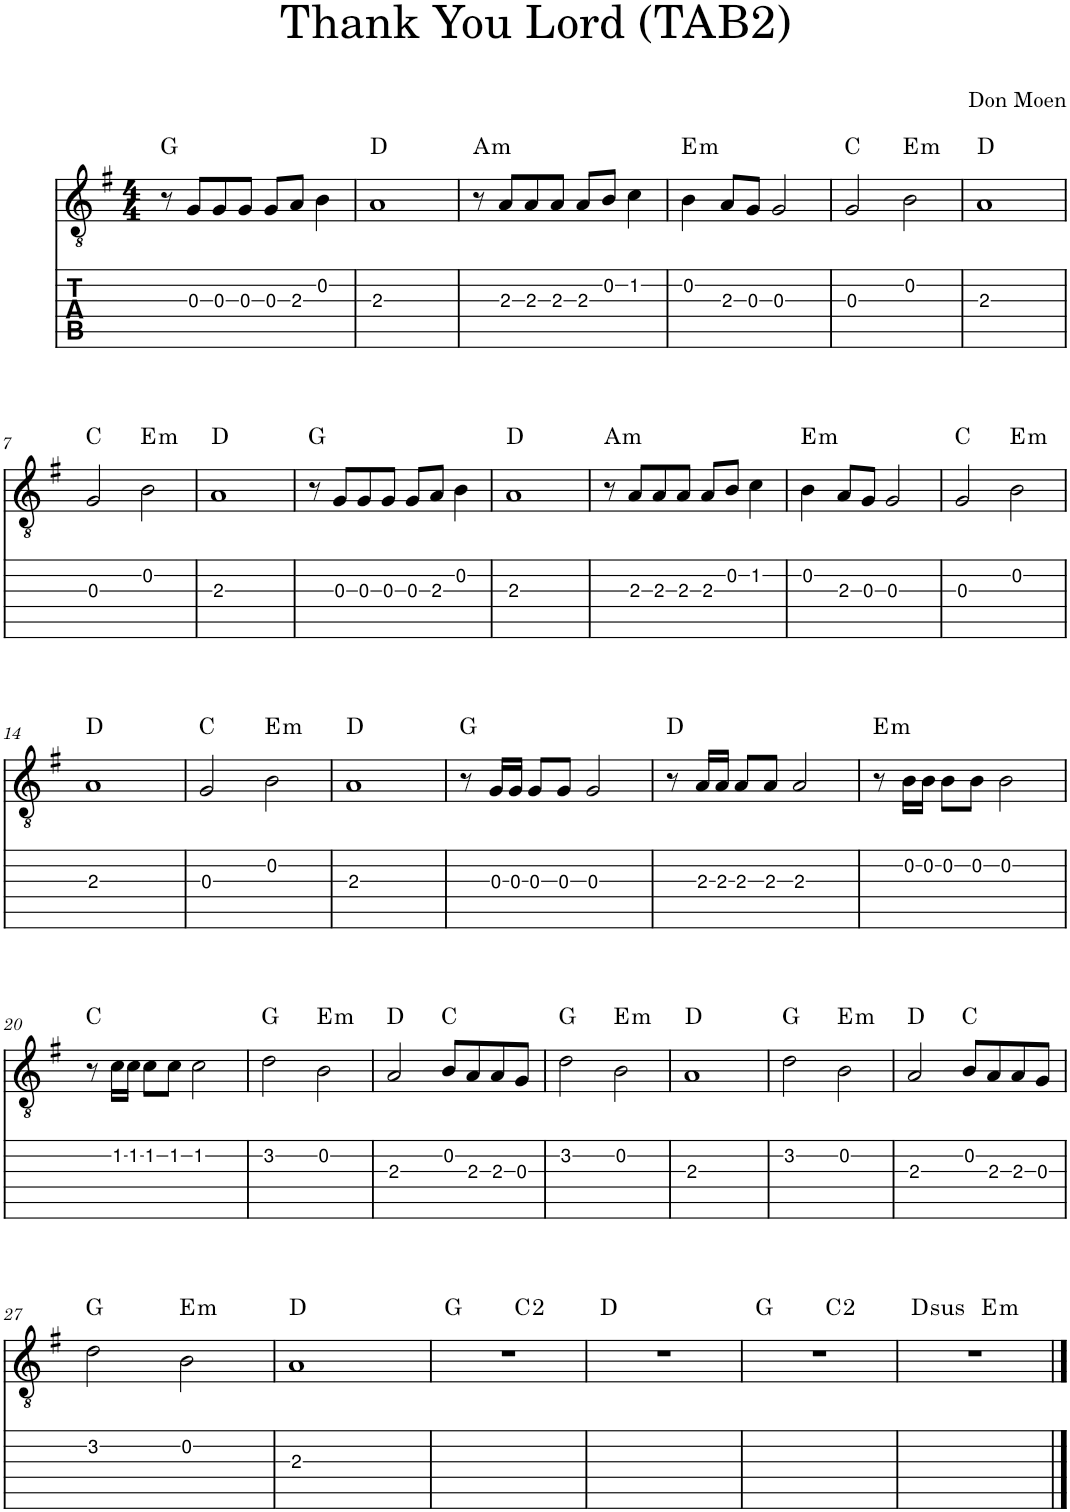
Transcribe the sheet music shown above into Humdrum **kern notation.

**kern	**kern	**harte
*part1	*part1	*part1
*staff2	*staff1	*
*I"Guitar	*	*
*I'Guit.	*	*
*stria6	*	*
*	*clefGv2	*
*k[f#]	*k[f#]	*
*M4/4	*M4/4	*
=1	=1	=1
8r	8r	G:maj
8G	8G/L	.
8GL	8G/	.
8GJ	8G/J	.
8GL	8G/L	.
8AJ	8A/J	.
4B	4B\	.
=2	=2	=2
1A	1A	D:maj
=3	=3	=3
!	!	!LO:H:kt=m
8r	8r	A:min
8A	8A/L	.
8AL	8A/	.
8AJ	8A/J	.
8AL	8A/L	.
8BJ	8B/J	.
4c	4c\	.
=4	=4	=4
!	!	!LO:H:kt=m
4B	4B\	E:min
8AL	8A/L	.
8GJ	8G/J	.
2G	2G/	.
=5	=5	=5
2G	2G/	C:maj
!	!	!LO:H:kt=m
2B	2B\	E:min
=6	=6	=6
1A	1A	D:maj
!!LO:LB:g=z
=7	=7	=7
2G	2G/	C:maj
!	!	!LO:H:kt=m
2B	2B\	E:min
=8	=8	=8
1A	1A	D:maj
=9	=9	=9
8r	8r	G:maj
8G	8G/L	.
8GL	8G/	.
8GJ	8G/J	.
8GL	8G/L	.
8AJ	8A/J	.
4B	4B\	.
=10	=10	=10
1A	1A	D:maj
=11	=11	=11
!	!	!LO:H:kt=m
8r	8r	A:min
8A	8A/L	.
8AL	8A/	.
8AJ	8A/J	.
8AL	8A/L	.
8BJ	8B/J	.
4c	4c\	.
=12	=12	=12
!	!	!LO:H:kt=m
4B	4B\	E:min
8AL	8A/L	.
8GJ	8G/J	.
2G	2G/	.
=13	=13	=13
2G	2G/	C:maj
!	!	!LO:H:kt=m
2B	2B\	E:min
!!LO:LB:g=z
=14	=14	=14
1A	1A	D:maj
=15	=15	=15
2G	2G/	C:maj
!	!	!LO:H:kt=m
2B	2B\	E:min
=16	=16	=16
1A	1A	D:maj
=17	=17	=17
8r	8r	G:maj
16GLL	16G/LL	.
16GJJ	16G/JJ	.
8GL	8G/L	.
8GJ	8G/J	.
2G	2G/	.
=18	=18	=18
8r	8r	D:maj
16ALL	16A/LL	.
16AJJ	16A/JJ	.
8AL	8A/L	.
8AJ	8A/J	.
2A	2A/	.
=19	=19	=19
!	!	!LO:H:kt=m
8r	8r	E:min
16BLL	16B\LL	.
16BJJ	16B\JJ	.
8BL	8B\L	.
8BJ	8B\J	.
2B	2B\	.
!!LO:LB:g=z
=20	=20	=20
8r	8r	C:maj
16cLL	16c\LL	.
16cJJ	16c\JJ	.
8cL	8c\L	.
8cJ	8c\J	.
2c	2c\	.
=21	=21	=21
2d	2d\	G:maj
!	!	!LO:H:kt=m
2B	2B\	E:min
=22	=22	=22
2A	2A/	D:maj
8BL	8B/L	C:maj
8AJ	8A/	.
8AL	8A/	.
8GJ	8G/J	.
=23	=23	=23
2d	2d\	G:maj
!	!	!LO:H:kt=m
2B	2B\	E:min
=24	=24	=24
1A	1A	D:maj
=25	=25	=25
2d	2d\	G:maj
!	!	!LO:H:kt=m
2B	2B\	E:min
=26	=26	=26
2A	2A/	D:maj
8BL	8B/L	C:maj
8AJ	8A/	.
8AL	8A/	.
8GJ	8G/J	.
!!LO:LB:g=z
=27	=27	=27
2d	2d\	G:maj
!	!	!LO:H:kt=m
2B	2B\	E:min
=28	=28	=28
1A	1A	D:maj
=29	=29	=29
*	*^	*
1r	1r	2ryy	G:maj
.	.	2ryy	C:maj(2)
*	*v	*v	*
=30	=30	=30
1r	1r	D:maj
=31	=31	=31
*	*^	*
1r	1r	2ryy	G:maj
.	.	2ryy	C:maj(2)
=32	=32	=32	=32
!	!	!	!LO:H:kt=sus
1r	1r	2ryy	D:sus4
!	!	!	!LO:H:kt=m
.	.	2ryy	E:min
*	*v	*v	*
==	==	==
*-	*-	*-
